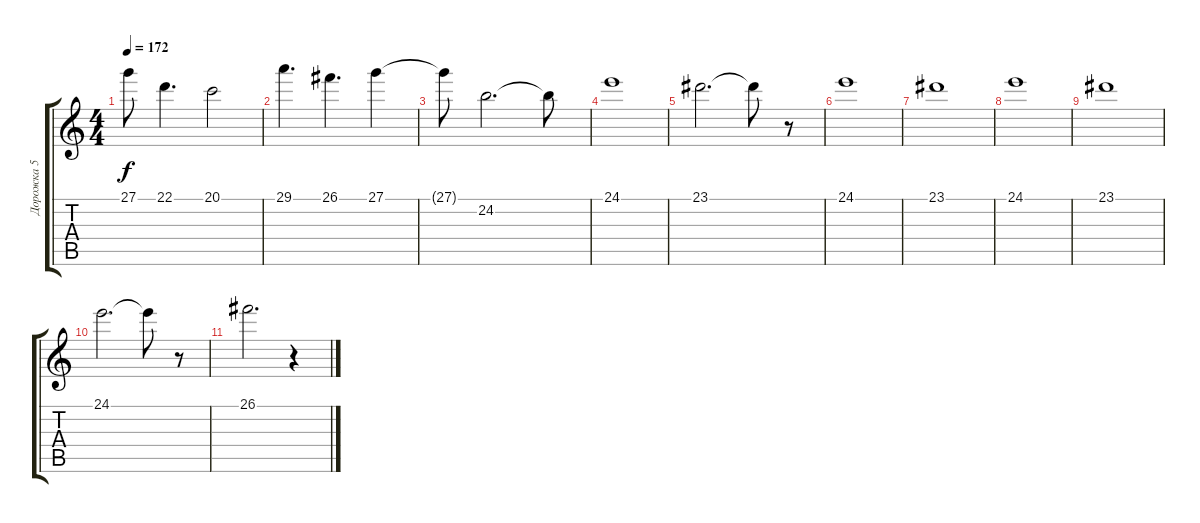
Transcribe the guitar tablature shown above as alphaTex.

\track ("Дорожка 5" "Дорожка 5") {instrument stringensemble1}
\staff {score tabs}
\tuning (E4 B3 G3 D3 A2 E2) {hide}
\ts (4 4)
\tempo 172
\clef g2
\ks c
27.1{t}.8{dy f} 22.1.4{d} 20.1.2 |
29.1.4{d} 26.1.4{d} 27.1.4 |
27.1{t}.8 24.2.2{d} 24.2{t}.8 |
24.1.1 |
23.1.2{d} 23.1{t}.8 r.8 |
24.1.1 |
23.1.1 |
24.1.1 |
23.1.1 |
24.1.2{d} 24.1{t}.8 r.8 |
26.1.2{d} r.4
